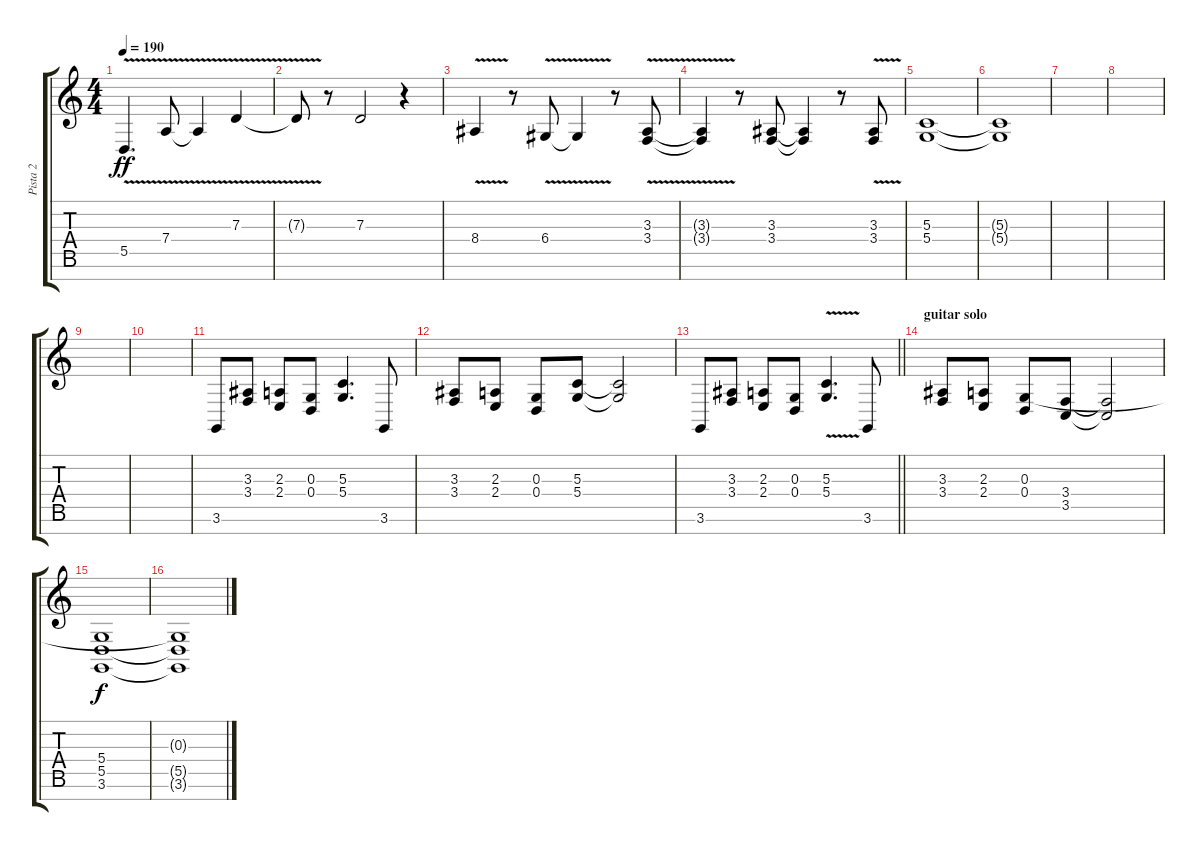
\track ("Pista 2" "Pista 2") {instrument drawbarorgan}
\staff {score tabs}
\tuning (E4 B3 G3 D3 A2 E2 B1) {hide}
\ts (4 4)
\tempo 190
\clef g2
\ks c
5.5{v}.4{d dy ff} 7.4{v}.8 7.4{t}.4 7.3{v}.4 |
7.3{t}.8 r.8 7.3.2 r.4 |
8.4{v}.4 r.8 6.4{v}.8 6.4{t}.4 r.8 (3.3{v} 3.4{v}).8 |
(3.3{t} 3.4{t}).4 r.8 (3.3 3.4).8 (3.3{t} 3.4{t}).4 r.8 (3.3{v} 3.4{v}).8 |
(5.3 5.4).1 |
(5.3{t} 5.4{t}).1 |
|
|
|
|
3.6.8 (3.3 3.4).8 (2.3 2.4).8 (0.3 0.4).8 (5.3 5.4).4{d} 3.6.8 |
(3.3 3.4).8 (2.3 2.4).8 (0.3 0.4).8 (5.3 5.4).8 (5.3{t} 5.4{t}).2 |
\barLineRight lightlight
3.6.8 (3.3 3.4).8 (2.3 2.4).8 (0.3 0.4).8 (5.3{v} 5.4{v}).4{d} 3.6.8 |
\section ("" "guitar solo")
(3.3 3.4).8 (2.3 2.4).8 (0.3 0.4).8 (3.4 3.5).8 (3.4{t} 3.5{t}).2 |
(5.4 5.5 3.6).1{dy f} |
(0.3{t} 5.5{t} 3.6{t}).1
